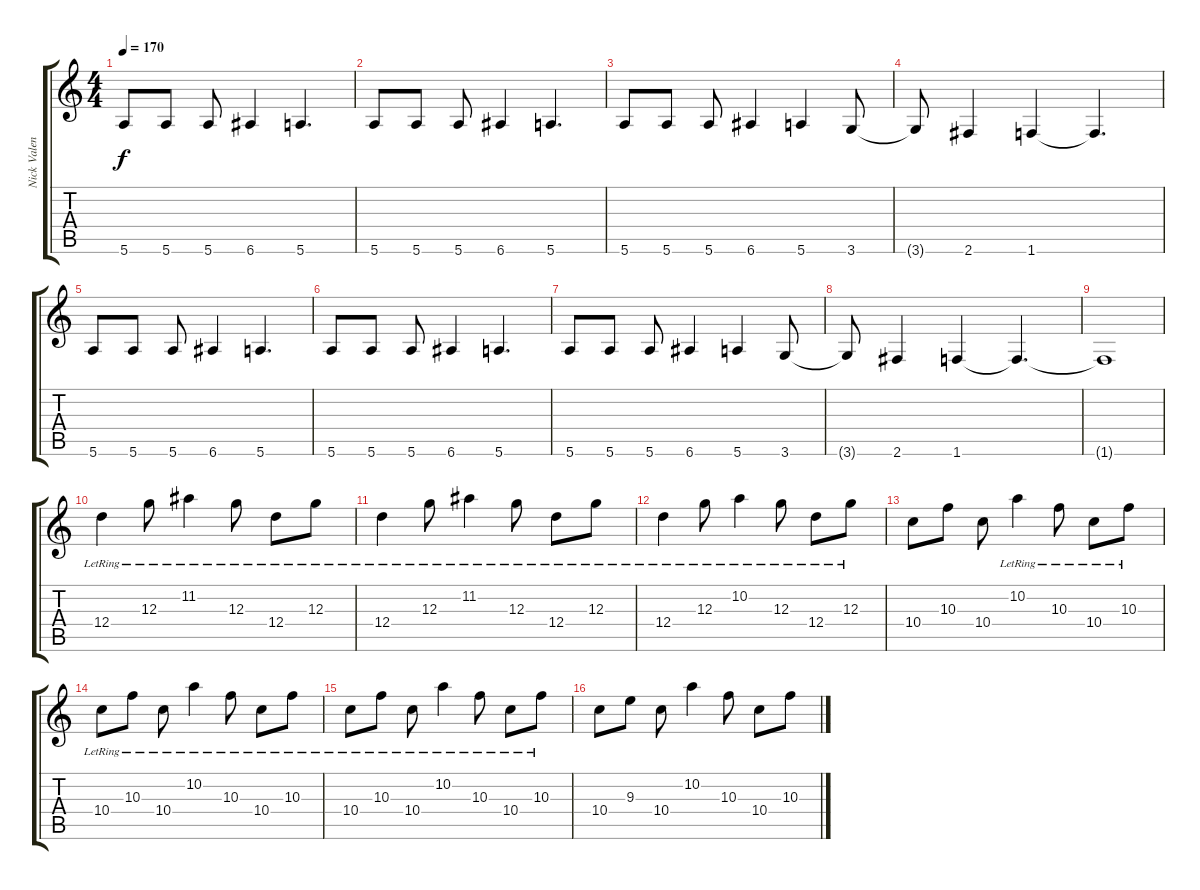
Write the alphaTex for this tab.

\track ("Nick Valensi" "Nick Valen") {instrument overdrivenguitar}
\staff {score tabs}
\tuning (E4 B3 G3 D3 A2 E2) {hide}
\ts (4 4)
\tempo 170
\clef g2
\ks c
5.6.8{dy f} 5.6.8 5.6.8 6.6.4 5.6.4{d} |
5.6.8 5.6.8 5.6.8 6.6.4 5.6.4{d} |
5.6.8 5.6.8 5.6.8 6.6.4 5.6.4 3.6.8 |
3.6{t}.8 2.6.4 1.6.4 1.6{t}.4{d} |
5.6.8 5.6.8 5.6.8 6.6.4 5.6.4{d} |
5.6.8 5.6.8 5.6.8 6.6.4 5.6.4{d} |
5.6.8 5.6.8 5.6.8 6.6.4 5.6.4 3.6.8 |
3.6{t}.8 2.6.4 1.6.4 1.6{t}.4{d} |
1.6{t}.1 |
12.4{lr}.4 12.3{lr}.8 11.2{lr}.4 12.3{lr}.8 12.4{lr}.8 12.3{lr}.8 |
12.4{lr}.4 12.3{lr}.8 11.2{lr}.4 12.3{lr}.8 12.4{lr}.8 12.3{lr}.8 |
12.4{lr}.4 12.3{lr}.8 10.2{lr}.4 12.3{lr}.8 12.4{lr}.8 12.3{lr}.8 |
10.4.8 10.3.8 10.4.8 10.2{lr}.4 10.3{lr}.8 10.4{lr}.8 10.3{lr}.8 |
10.4{lr}.8 10.3{lr}.8 10.4{lr}.8 10.2{lr}.4 10.3{lr}.8 10.4{lr}.8 10.3{lr}.8 |
10.4{lr}.8 10.3{lr}.8 10.4{lr}.8 10.2{lr}.4 10.3{lr}.8 10.4{lr}.8 10.3{lr}.8 |
10.4.8 9.3.8 10.4.8 10.2.4 10.3.8 10.4.8 10.3.8
